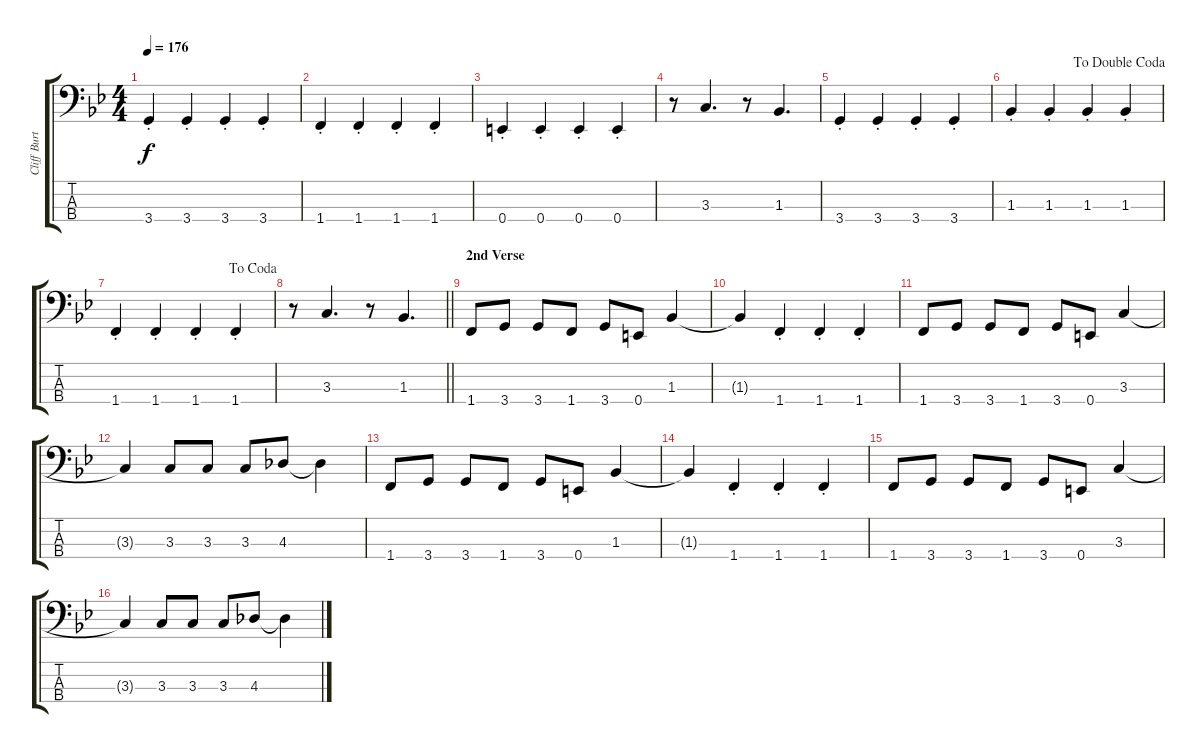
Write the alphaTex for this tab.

\track ("Cliff Burton" "Cliff Burt") {instrument electricbassfinger}
\staff {score tabs}
\tuning (G2 D2 A1 E1) {hide}
\ts (4 4)
\tempo 176
\clef f4
\ks bb
3.4{st}.4{dy f} 3.4{st}.4 3.4{st}.4 3.4{st}.4 |
1.4{st}.4 1.4{st}.4 1.4{st}.4 1.4{st}.4 |
0.4{st}.4 0.4{st}.4 0.4{st}.4 0.4{st}.4 |
r.8 3.3.4{d} r.8 1.3.4{d} |
3.4{st}.4 3.4{st}.4 3.4{st}.4 3.4{st}.4 |
\jump dadoublecoda
1.3{st}.4 1.3{st}.4 1.3{st}.4 1.3{st}.4 |
\jump dacoda
1.4{st}.4 1.4{st}.4 1.4{st}.4 1.4{st}.4 |
\barLineRight lightlight
r.8 3.3.4{d} r.8 1.3.4{d} |
\section ("" "2nd Verse")
1.4.8 3.4.8 3.4.8 1.4.8 3.4.8 0.4.8 1.3.4 |
1.3{t}.4 1.4{st}.4 1.4{st}.4 1.4{st}.4 |
1.4.8 3.4.8 3.4.8 1.4.8 3.4.8 0.4.8 3.3.4 |
3.3{t}.4 3.3.8 3.3.8 3.3.8 4.3.8 4.3{t}.4 |
1.4.8 3.4.8 3.4.8 1.4.8 3.4.8 0.4.8 1.3.4 |
1.3{t}.4 1.4{st}.4 1.4{st}.4 1.4{st}.4 |
1.4.8 3.4.8 3.4.8 1.4.8 3.4.8 0.4.8 3.3.4 |
3.3{t}.4 3.3.8 3.3.8 3.3.8 4.3.8 4.3{t}.4
